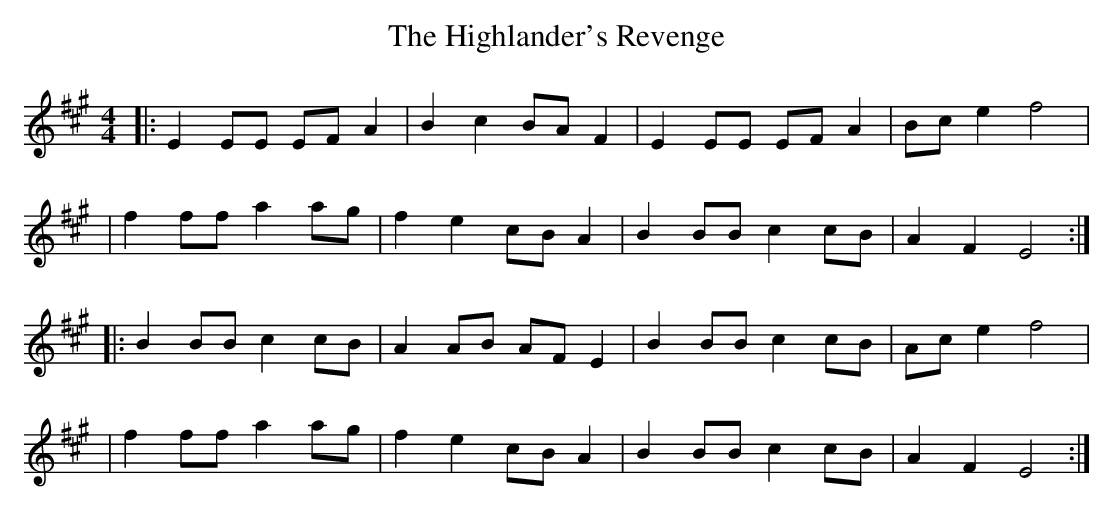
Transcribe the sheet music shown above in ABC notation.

X:1
T: The Highlander's Revenge
M: 4/4
L: 1/8
K: A
|: E2EE EFA2 | B2c2 BAF2 | E2EE EFA2 | Bce2 f4 |
|  f2ff a2ag | f2e2 cBA2 | B2BB c2cB | A2F2 E4 :|
|: B2BB c2cB | A2AB AFE2 | B2BB c2cB | Ace2 f4 |
|  f2ff a2ag | f2e2 cBA2 | B2BB c2cB | A2F2 E4 :|
